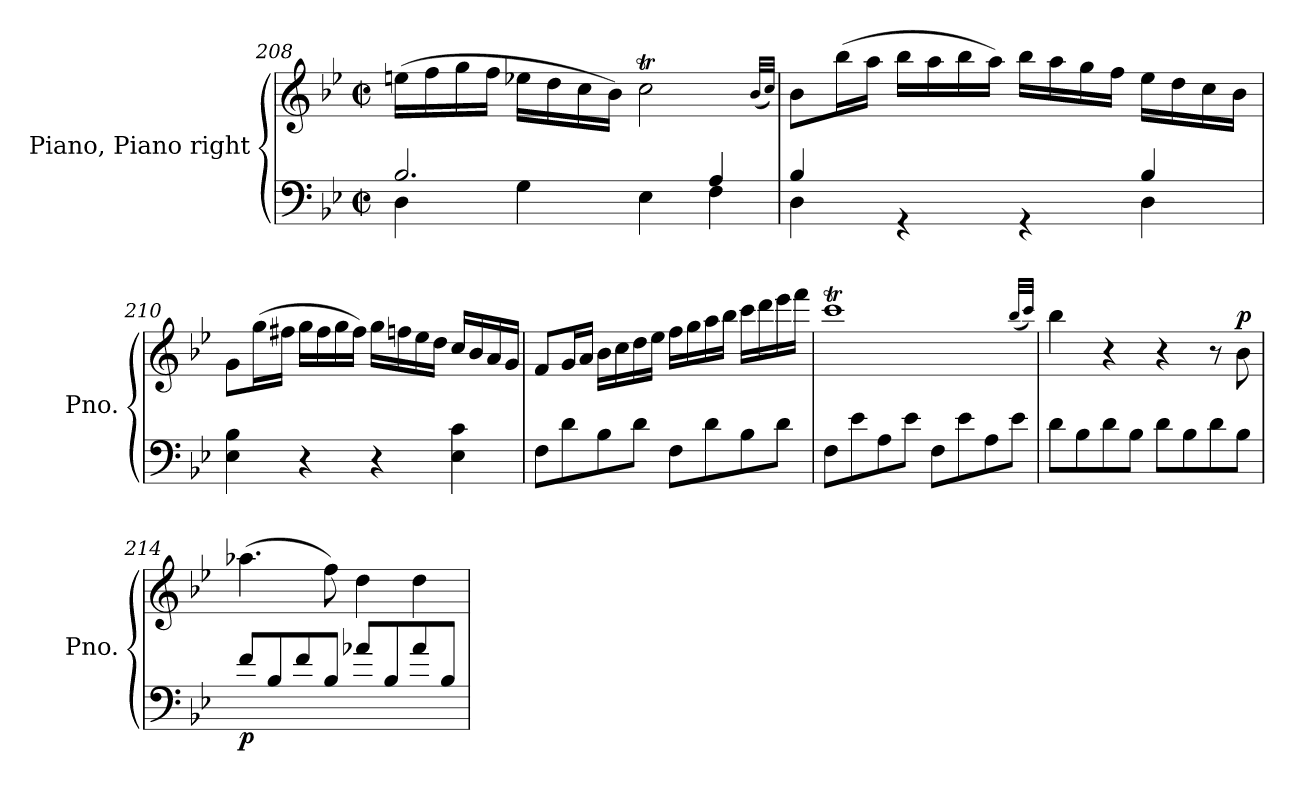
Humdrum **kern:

**kern	**kern	**dynam
*part1	*part1	*part1
*staff2	*staff1	*staff1/2
*I"Piano, Piano right	*	*
*I'Pno.	*	*
*clefF4	*clefG2	*
*k[b-e-]	*k[b-e-]	*
*M2/2	*M2/2	*
*met(c|)	*met(c|)	*
=208	=208	=208
*^	*	*
2.B-/	4D\	(>16een\LL	.
.	.	16ff\	.
.	.	16gg\	.
.	.	16ff\JJ	.
.	4G\	16ee-X\LL	.
.	.	16dd\	.
.	.	16cc\	.
.	.	16b-\JJ)	.
.	4E-\	2ccT\	.
4A/	4F\	.	.
.	.	(<32qb-/LLL	.
.	.	32qcc/JJJ)	.
=209	=209	=209	=209
4B-/	4D\	8b-\L	.
.	.	(>16bb-\L	.
.	.	16aa\JJ	.
4rGG	2ryy	16bb-\LL	.
.	.	16aa\	.
.	.	16bb-\	.
.	.	16aa\JJ)	.
4rGG	.	16bb-\LL	.
.	.	16aa\	.
.	.	16gg\	.
.	.	16ff\JJ	.
4B-/	4D\	16ee-\LL	.
.	.	16dd\	.
.	.	16cc\	.
.	.	16b-\JJ	.
*v	*v	*	*
=210	=210	=210
4E-\ 4B-\	8g\L	.
.	(>16gg\L	.
.	16ff#X\JJ	.
4r	16gg\LL	.
.	16ff#\	.
.	16gg\	.
.	16ff#\JJ)	.
4r	16gg\LL	.
.	16ffn\	.
.	16ee-\	.
.	16dd\JJ	.
4E-\ 4c\	16cc/LL	.
.	16b-/	.
.	16a/	.
.	16g/JJ	.
=211	=211	=211
8F\L	8f/L	.
8d\	16g/L	.
.	16a/JJ	.
8B-\	16b-\LL	.
.	16cc\	.
8d\J	16dd\	.
.	16ee-\JJ	.
8F\L	16ff\LL	.
.	16gg\	.
8d\	16aa\	.
.	16bb-\JJ	.
8B-\	16ccc\LL	.
.	16ddd\	.
8d\J	16eee-\	.
.	16fff\JJ	.
=212	=212	=212
8F\L	1cccT	.
8e-\	.	.
8A\	.	.
8e-\J	.	.
8F\L	.	.
8e-\	.	.
8A\	.	.
8e-\J	.	.
.	(<32qbb-/LLL	.
.	32qccc/JJJ)	.
=213	=213	=213
8d\L	4bb-\	.
8B-\	.	.
8d\	4r	.
8B-\J	.	.
8d\L	4r	.
8B-\	.	.
8d\	8r	.
!	!	!LO:DY:a
8B-\J	8b-\	p
=214	=214	=214
!	!	!LO:DY:b=2
8f/L	(>4.aa-X\	p
8B-/	.	.
8f/	.	.
8B-/J	8ff\)	.
8a-X/L	4dd\	.
8B-/	.	.
8a-/	4dd\	.
8B-/J	.	.
=	=	=
*-	*-	*-
